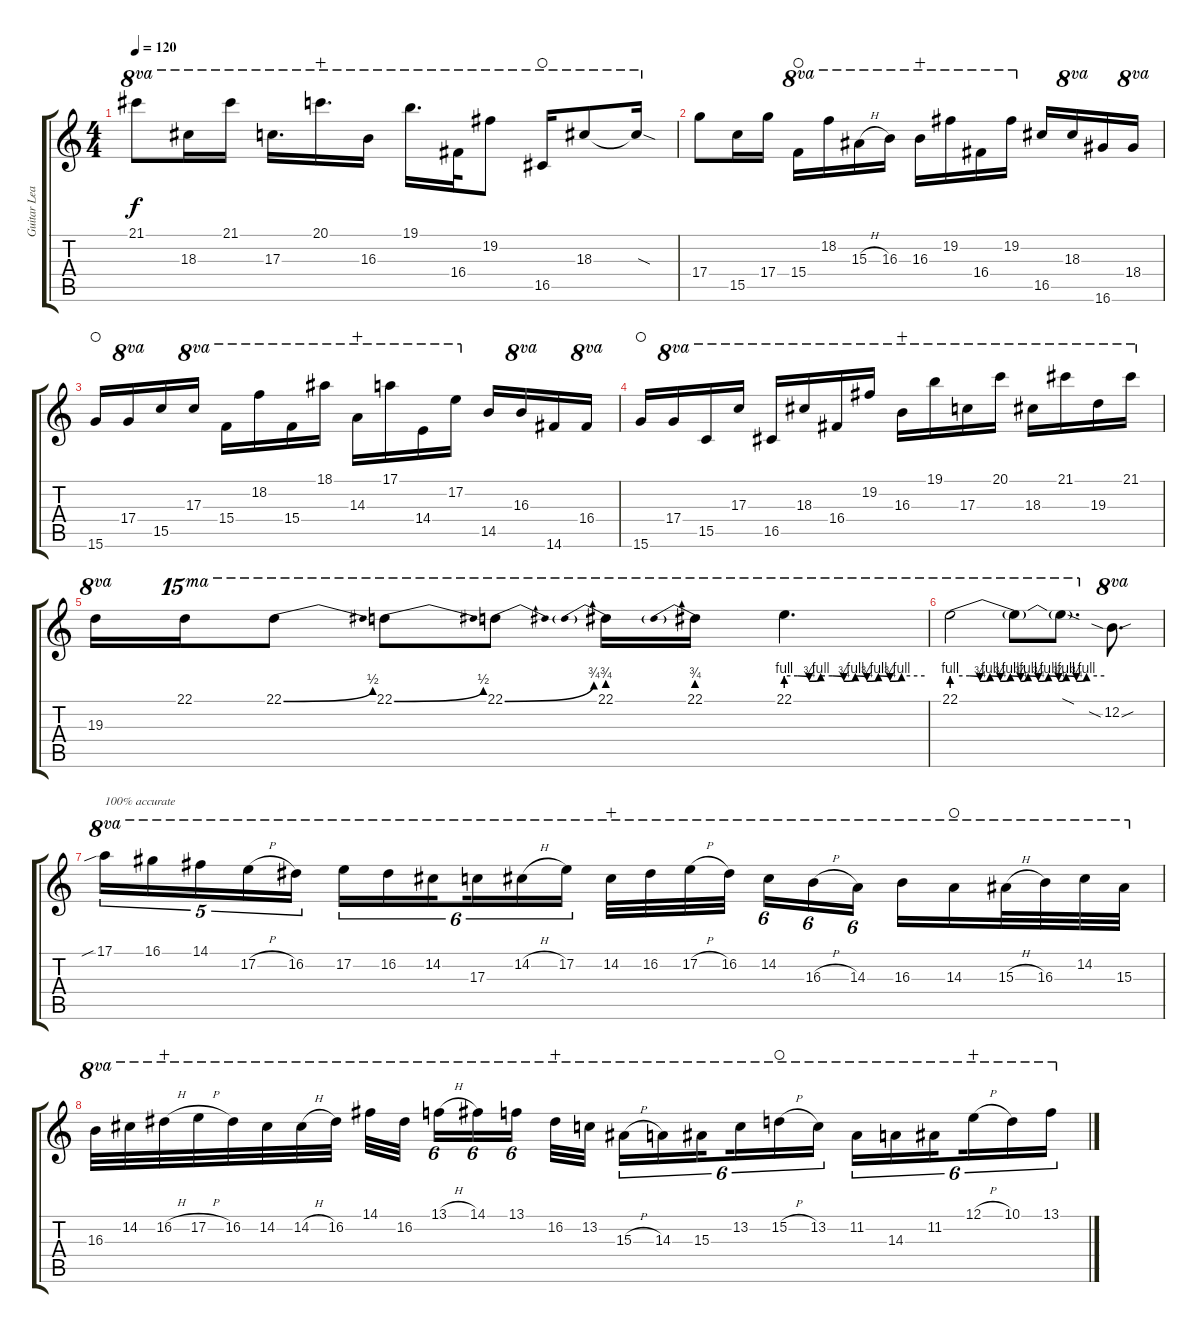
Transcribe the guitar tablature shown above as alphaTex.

\track ("Guitar Lead" "Guitar Lea") {instrument distortionguitar}
\staff {score tabs}
\tuning (E4 B3 G3 D3 A2 E2) {hide}
\ts (4 4)
\tempo 120
\clef g2
\ks c
21.1.8{ot 8va dy f} 18.3.16{ot 8va} 21.1.16{ot 8va} 17.3.16{d ot 8va} 20.1.16{d ot 8va wahc} 16.3.16{ot 8va} 19.1.16{d ot 8va} 16.4.32{ot 8va} 19.2.8{ot 8va} 16.5.16{ot 8va waho} 18.3.8{ot 8va} 18.3{sod t}.16{ot 8va} |
17.4.8 15.5.16 17.4.16 15.4.16{ot 8va waho} 18.2.16{ot 8va} 15.3{h}.16{ot 8va} 16.3.16{ot 8va} 16.3.16{ot 8va wahc} 19.2.16{ot 8va} 16.4.16{ot 8va} 19.2.16{ot 8va} 16.5.16 18.3.16{ot 8va} 16.6.16 18.4.16{ot 8va} |
15.6.16{waho} 17.4.16{ot 8va} 15.5.16 17.3.16{ot 8va} 15.4.16{ot 8va} 18.2.16{ot 8va} 15.4.16{ot 8va} 18.1.16{ot 8va} 14.3.16{ot 8va wahc} 17.1.16{ot 8va} 14.4.16{ot 8va} 17.2.16{ot 8va} 14.5.16 16.3.16{ot 8va} 14.6.16 16.4.16{ot 8va} |
15.6.16{waho} 17.4.16{ot 8va} 15.5.16{ot 8va} 17.3.16{ot 8va} 16.5.16{ot 8va} 18.3.16{ot 8va} 16.4.16{ot 8va} 19.2.16{ot 8va} 16.3.16{ot 8va wahc} 19.1.16{ot 8va} 17.3.16{ot 8va} 20.1.16{ot 8va} 18.3.16{ot 8va} 21.1.16{ot 8va} 19.3.16{ot 8va} 21.1.16{ot 8va} |
19.3.16{ot 8va} 22.1.16{ot 15ma} 22.1{be (bend 0 0 60 2)}.8{ot 15ma} 22.1{be (bend 0 0 60 2)}.8{ot 15ma} 22.1{be (bend 0 0 60 3)}.8{ot 15ma} 22.1{be (prebend 0 3 60 3)}.16{ot 15ma} 22.1{be (prebend 0 3 60 3)}.16{ot 15ma} 22.1{be (custom 0 4 5 4 10 3 15 4 20 4 25 3 30 4 35 3 40 4 45 3 50 4 60 4)}.4{d ot 15ma} |
22.1{be (custom 0 4 7 4 11 3 15 4 19 3 23 4 27 3 30 4 34 3 38 4 42 3 45 4 49 3 53 4 60 4)}.2{ot 15ma} 22.1{t}.8{ot 15ma} 22.1{sod t}.8{d ot 15ma} 12.2{sia sou}.8{d ot 8va} |
17.1{sib}.16{tu (5 4) ot 8va txt "100% accurate"} 16.1.16{tu (5 4) ot 8va} 14.1.16{tu (5 4) ot 8va} 17.2{h}.16{tu (5 4) ot 8va} 16.2.16{tu (5 4) ot 8va} 17.2.16{tu (6 4) ot 8va} 16.2.16{tu (6 4) ot 8va} 14.2.16{tu (6 4) ot 8va beam splitsecondary} 17.3.16{tu (6 4) ot 8va} 14.2{h}.16{tu (6 4) ot 8va} 17.2.16{tu (6 4) ot 8va} 14.2.32{ot 8va wahc} 16.2.32{ot 8va} 17.2{h}.32{ot 8va} 16.2.32{ot 8va beam splitsecondary} 14.2.16{tu (6 4) ot 8va} 16.3{h}.16{tu (6 4) ot 8va} 14.3.16{tu (6 4) ot 8va} 16.3.16{ot 8va} 14.3.16{ot 8va waho} 15.3{h}.32{ot 8va} 16.3.32{ot 8va} 14.2.32{ot 8va} 15.3.32{ot 8va} |
16.3.32{ot 8va} 14.2.32{ot 8va} 16.2{h}.32{ot 8va wahc} 17.2{h}.32{ot 8va} 16.2.32{ot 8va} 14.2.32{ot 8va} 14.2{h}.32{ot 8va} 16.2.32{ot 8va} 14.1.32{ot 8va} 16.2.32{ot 8va beam splitsecondary} 13.1{h}.16{tu (6 4) ot 8va} 14.1.16{tu (6 4) ot 8va} 13.1.16{tu (6 4) ot 8va beam splitsecondary} 16.2.32{ot 8va wahc} 13.2.32{ot 8va} 15.3{h}.16{tu (6 4) ot 8va} 14.3.16{tu (6 4) ot 8va} 15.3.16{tu (6 4) ot 8va beam splitsecondary} 13.2.16{tu (6 4) ot 8va} 15.2{h}.16{tu (6 4) ot 8va waho} 13.2.16{tu (6 4) ot 8va} 11.2.16{tu (6 4) ot 8va} 14.3.16{tu (6 4) ot 8va} 11.2.16{tu (6 4) ot 8va beam splitsecondary} 12.1{h}.16{tu (6 4) ot 8va wahc} 10.1.16{tu (6 4) ot 8va} 13.1.16{tu (6 4) ot 8va}
